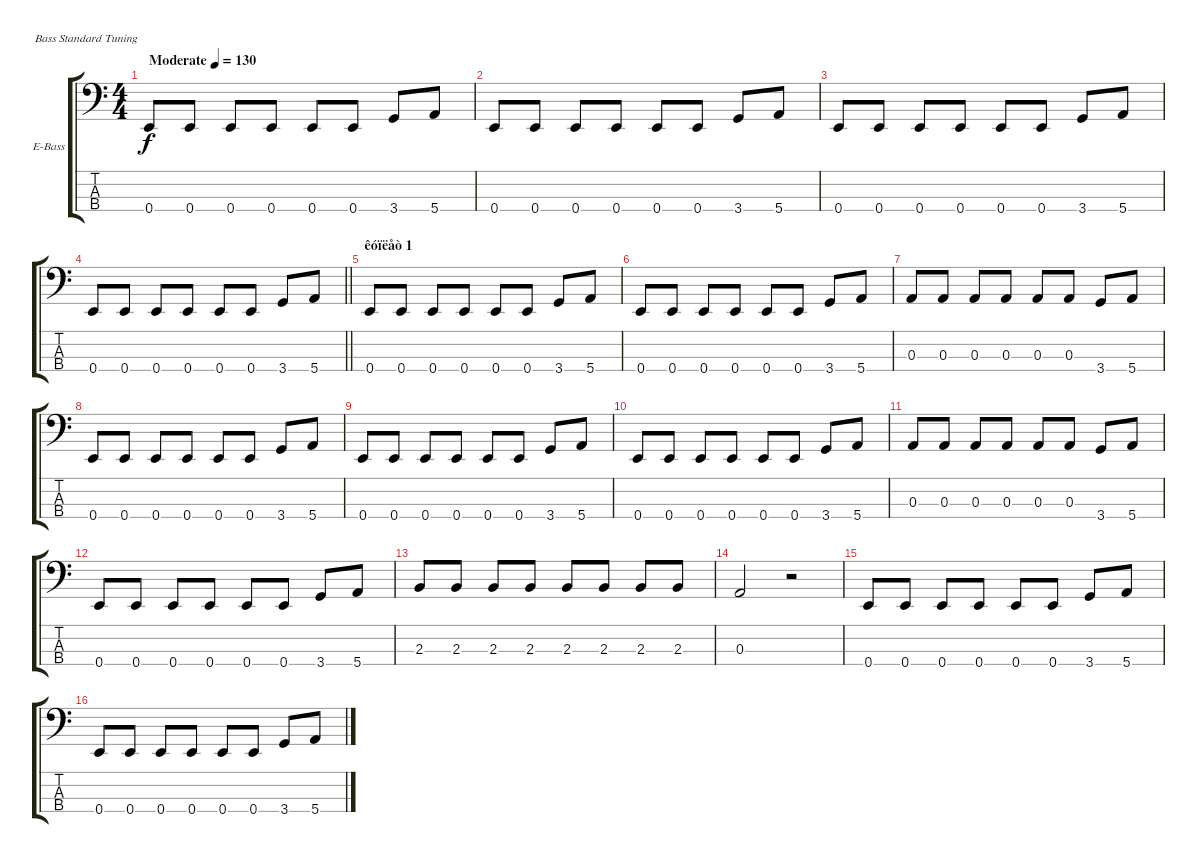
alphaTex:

\bracketExtendMode groupsimilarinstruments
\firstSystemTrackNameOrientation horizontal
\otherSystemsTrackNameOrientation horizontal
\track ("Äîðîæêà 3" "E-Bass") {instrument electricbassfinger}
\staff {score tabs}
\tuning (G2 D2 A1 E1)
\ts (4 4)
\beaming (8 2 2 2 2)
\tempo (130 "Moderate")
\clef f4
\ks c
0.4.8{dy f instrument electricbassfinger} 0.4.8 0.4.8 0.4.8 0.4.8 0.4.8 3.4.8 5.4.8 |
0.4.8 0.4.8 0.4.8 0.4.8 0.4.8 0.4.8 3.4.8 5.4.8 |
0.4.8 0.4.8 0.4.8 0.4.8 0.4.8 0.4.8 3.4.8 5.4.8 |
\barLineRight lightlight
0.4.8 0.4.8 0.4.8 0.4.8 0.4.8 0.4.8 3.4.8 5.4.8 |
\section ("" "êóïëåò 1")
0.4.8 0.4.8 0.4.8 0.4.8 0.4.8 0.4.8 3.4.8 5.4.8 |
0.4.8 0.4.8 0.4.8 0.4.8 0.4.8 0.4.8 3.4.8 5.4.8 |
0.3.8 0.3.8 0.3.8 0.3.8 0.3.8 0.3.8 3.4.8 5.4.8 |
0.4.8 0.4.8 0.4.8 0.4.8 0.4.8 0.4.8 3.4.8 5.4.8 |
0.4.8 0.4.8 0.4.8 0.4.8 0.4.8 0.4.8 3.4.8 5.4.8 |
0.4.8 0.4.8 0.4.8 0.4.8 0.4.8 0.4.8 3.4.8 5.4.8 |
0.3.8 0.3.8 0.3.8 0.3.8 0.3.8 0.3.8 3.4.8 5.4.8 |
0.4.8 0.4.8 0.4.8 0.4.8 0.4.8 0.4.8 3.4.8 5.4.8 |
2.3.8 2.3.8 2.3.8 2.3.8 2.3.8 2.3.8 2.3.8 2.3.8 |
0.3.2 r.2 |
0.4.8 0.4.8 0.4.8 0.4.8 0.4.8 0.4.8 3.4.8 5.4.8 |
0.4.8 0.4.8 0.4.8 0.4.8 0.4.8 0.4.8 3.4.8 5.4.8
